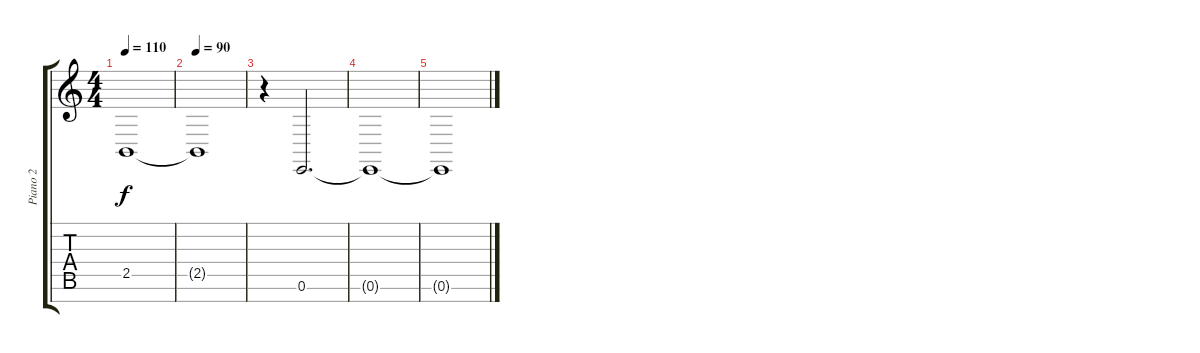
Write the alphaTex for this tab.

\track ("Piano 2" "Piano 2") {instrument acousticgrandpiano}
\staff {score tabs}
\tuning (E4 B3 G3 D3 A2 E2 B1) {hide}
\ts (4 4)
\tempo 110
\clef g2
\ks c
2.5.1{dy f} |
\tempo 90
2.5{t}.1 |
r.4 0.6.2{d} |
0.6{t}.1 |
0.6{t}.1
